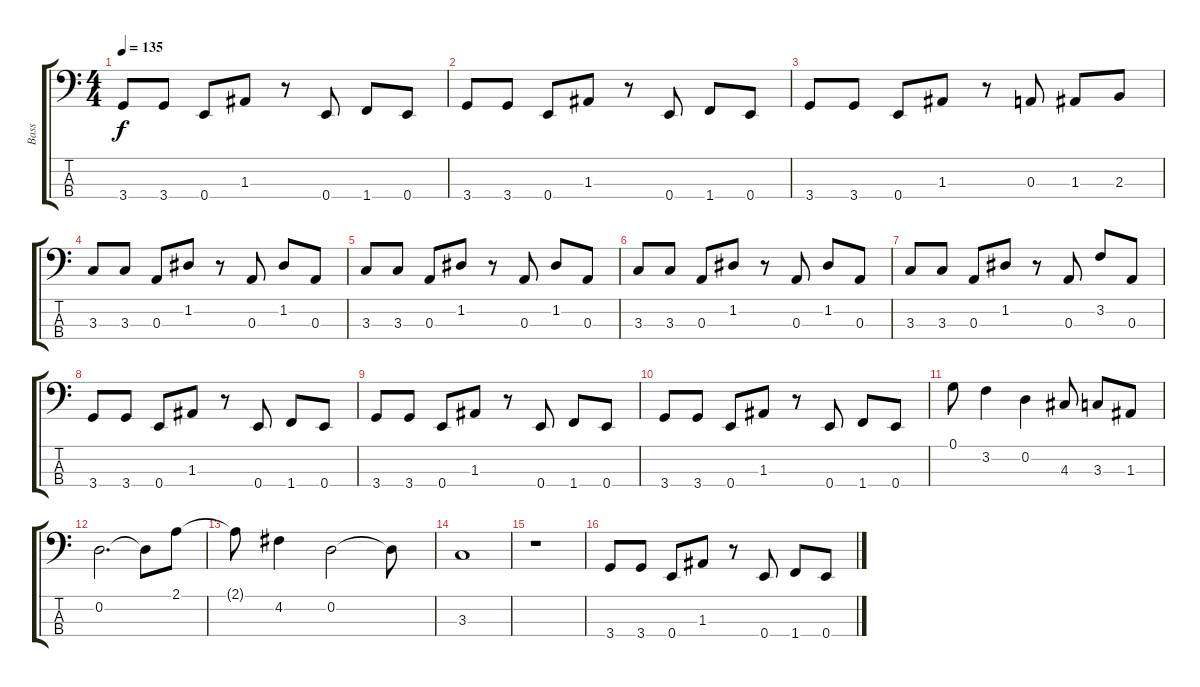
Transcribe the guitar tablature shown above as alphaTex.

\track ("Bass" "Bass") {instrument electricbassfinger}
\staff {score tabs}
\tuning (G2 D2 A1 E1) {hide}
\ts (4 4)
\tempo 135
\clef f4
\ks c
3.4.8{dy f} 3.4.8 0.4.8 1.3.8 r.8 0.4.8 1.4.8 0.4.8 |
3.4.8 3.4.8 0.4.8 1.3.8 r.8 0.4.8 1.4.8 0.4.8 |
3.4.8 3.4.8 0.4.8 1.3.8 r.8 0.3.8 1.3.8 2.3.8 |
3.3.8 3.3.8 0.3.8 1.2.8 r.8 0.3.8 1.2.8 0.3.8 |
3.3.8 3.3.8 0.3.8 1.2.8 r.8 0.3.8 1.2.8 0.3.8 |
3.3.8 3.3.8 0.3.8 1.2.8 r.8 0.3.8 1.2.8 0.3.8 |
3.3.8 3.3.8 0.3.8 1.2.8 r.8 0.3.8 3.2.8 0.3.8 |
3.4.8 3.4.8 0.4.8 1.3.8 r.8 0.4.8 1.4.8 0.4.8 |
3.4.8 3.4.8 0.4.8 1.3.8 r.8 0.4.8 1.4.8 0.4.8 |
3.4.8 3.4.8 0.4.8 1.3.8 r.8 0.4.8 1.4.8 0.4.8 |
0.1.8 3.2.4 0.2.4 4.3.8 3.3.8 1.3.8 |
0.2.2{d} 0.2{t}.8 2.1.8 |
2.1{t}.8 4.2.4 0.2.2 0.2{t}.8 |
3.3.1 |
r.1 |
3.4.8 3.4.8 0.4.8 1.3.8 r.8 0.4.8 1.4.8 0.4.8
